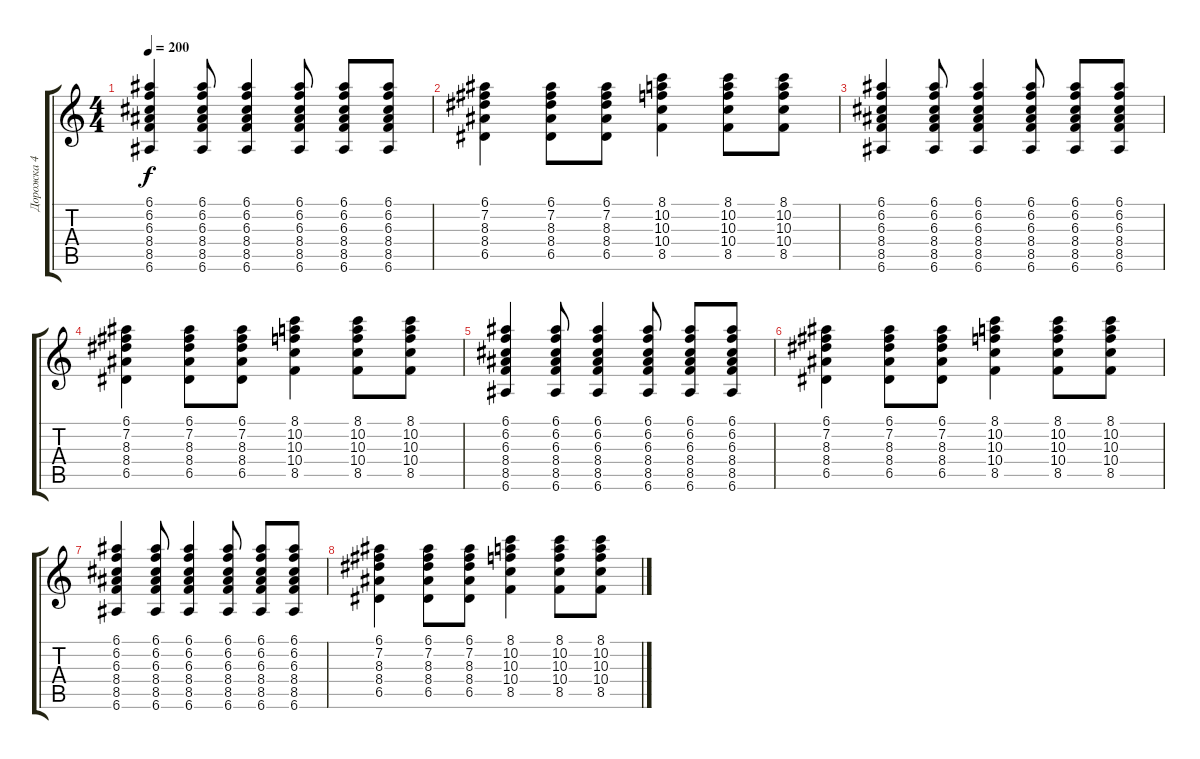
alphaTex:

\track ("Дорожка 4" "Дорожка 4") {instrument acousticguitarsteel}
\staff {score tabs}
\tuning (E4 B3 G3 D3 A2 E2) {hide}
\ts (4 4)
\tempo 200
\clef g2
\ks c
(6.1 6.2 6.3 8.4 8.5 6.6).4{dy f} (6.1 6.2 6.3 8.4 8.5 6.6).8 (6.1 6.2 6.3 8.4 8.5 6.6).4 (6.1 6.2 6.3 8.4 8.5 6.6).8 (6.1 6.2 6.3 8.4 8.5 6.6).8 (6.1 6.2 6.3 8.4 8.5 6.6).8 |
(6.1 7.2 8.3 8.4 6.5).4 (6.1 7.2 8.3 8.4 6.5).8 (6.1 7.2 8.3 8.4 6.5).8 (8.1 10.2 10.3 10.4 8.5).4 (8.1 10.2 10.3 10.4 8.5).8 (8.1 10.2 10.3 10.4 8.5).8 |
(6.1 6.2 6.3 8.4 8.5 6.6).4 (6.1 6.2 6.3 8.4 8.5 6.6).8 (6.1 6.2 6.3 8.4 8.5 6.6).4 (6.1 6.2 6.3 8.4 8.5 6.6).8 (6.1 6.2 6.3 8.4 8.5 6.6).8 (6.1 6.2 6.3 8.4 8.5 6.6).8 |
(6.1 7.2 8.3 8.4 6.5).4 (6.1 7.2 8.3 8.4 6.5).8 (6.1 7.2 8.3 8.4 6.5).8 (8.1 10.2 10.3 10.4 8.5).4 (8.1 10.2 10.3 10.4 8.5).8 (8.1 10.2 10.3 10.4 8.5).8 |
(6.1 6.2 6.3 8.4 8.5 6.6).4 (6.1 6.2 6.3 8.4 8.5 6.6).8 (6.1 6.2 6.3 8.4 8.5 6.6).4 (6.1 6.2 6.3 8.4 8.5 6.6).8 (6.1 6.2 6.3 8.4 8.5 6.6).8 (6.1 6.2 6.3 8.4 8.5 6.6).8 |
(6.1 7.2 8.3 8.4 6.5).4 (6.1 7.2 8.3 8.4 6.5).8 (6.1 7.2 8.3 8.4 6.5).8 (8.1 10.2 10.3 10.4 8.5).4 (8.1 10.2 10.3 10.4 8.5).8 (8.1 10.2 10.3 10.4 8.5).8 |
(6.1 6.2 6.3 8.4 8.5 6.6).4 (6.1 6.2 6.3 8.4 8.5 6.6).8 (6.1 6.2 6.3 8.4 8.5 6.6).4 (6.1 6.2 6.3 8.4 8.5 6.6).8 (6.1 6.2 6.3 8.4 8.5 6.6).8 (6.1 6.2 6.3 8.4 8.5 6.6).8 |
(6.1 7.2 8.3 8.4 6.5).4 (6.1 7.2 8.3 8.4 6.5).8 (6.1 7.2 8.3 8.4 6.5).8 (8.1 10.2 10.3 10.4 8.5).4 (8.1 10.2 10.3 10.4 8.5).8 (8.1 10.2 10.3 10.4 8.5).8
